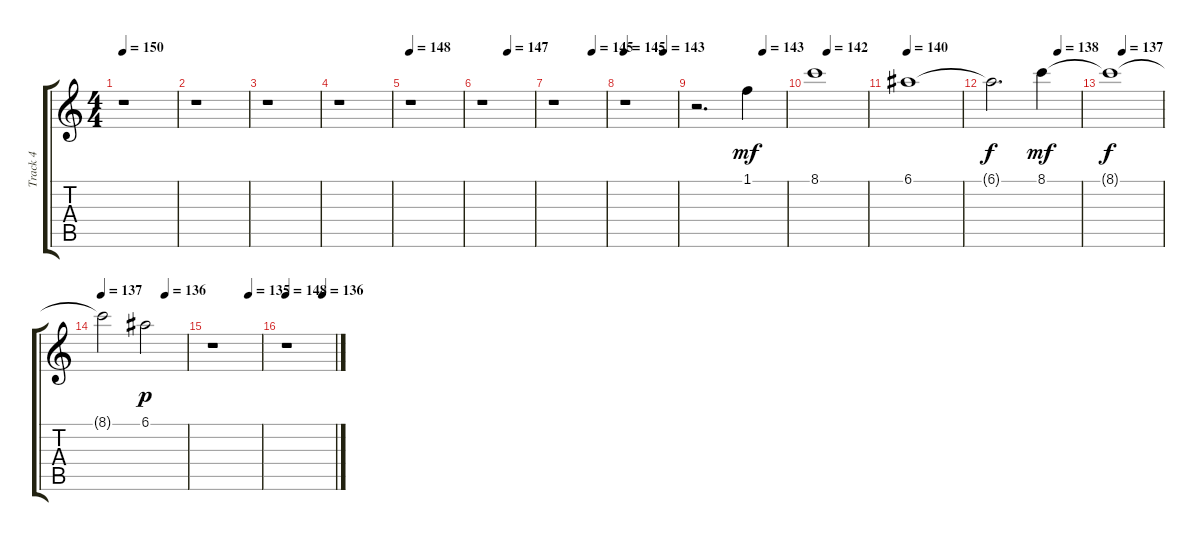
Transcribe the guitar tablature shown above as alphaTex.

\track ("Track 4" "Track 4") {instrument distortionguitar}
\staff {score tabs}
\tuning (E4 B3 G3 D3 A2 E2) {hide}
\ts (4 4)
\tempo 150
\clef g2
\ks c
r.1{dy f} |
r.1 |
r.1 |
r.1 |
\tempo 148
r.1 |
\tempo (147 0.5)
r.1 |
\tempo (145 0.75)
r.1 |
\tempo 145
\tempo (143 0.75)
r.1 |
\tempo (143 0.75)
r.2{d} 1.1.4{dy mf balance 4} |
\tempo (142 0.25)
8.1.1 |
\tempo 140
6.1.1 |
\tempo (138 0.75)
6.1{t}.2{d dy f} 8.1.4{dy mf} |
\tempo (137 0.25)
8.1{t}.1{dy f} |
\tempo 137
\tempo (136 0.75)
8.1{t}.2 6.1.2{dy p} |
\tempo (135 0.75)
r.1 |
\tempo 148
\tempo (136 0.75)
r.1
